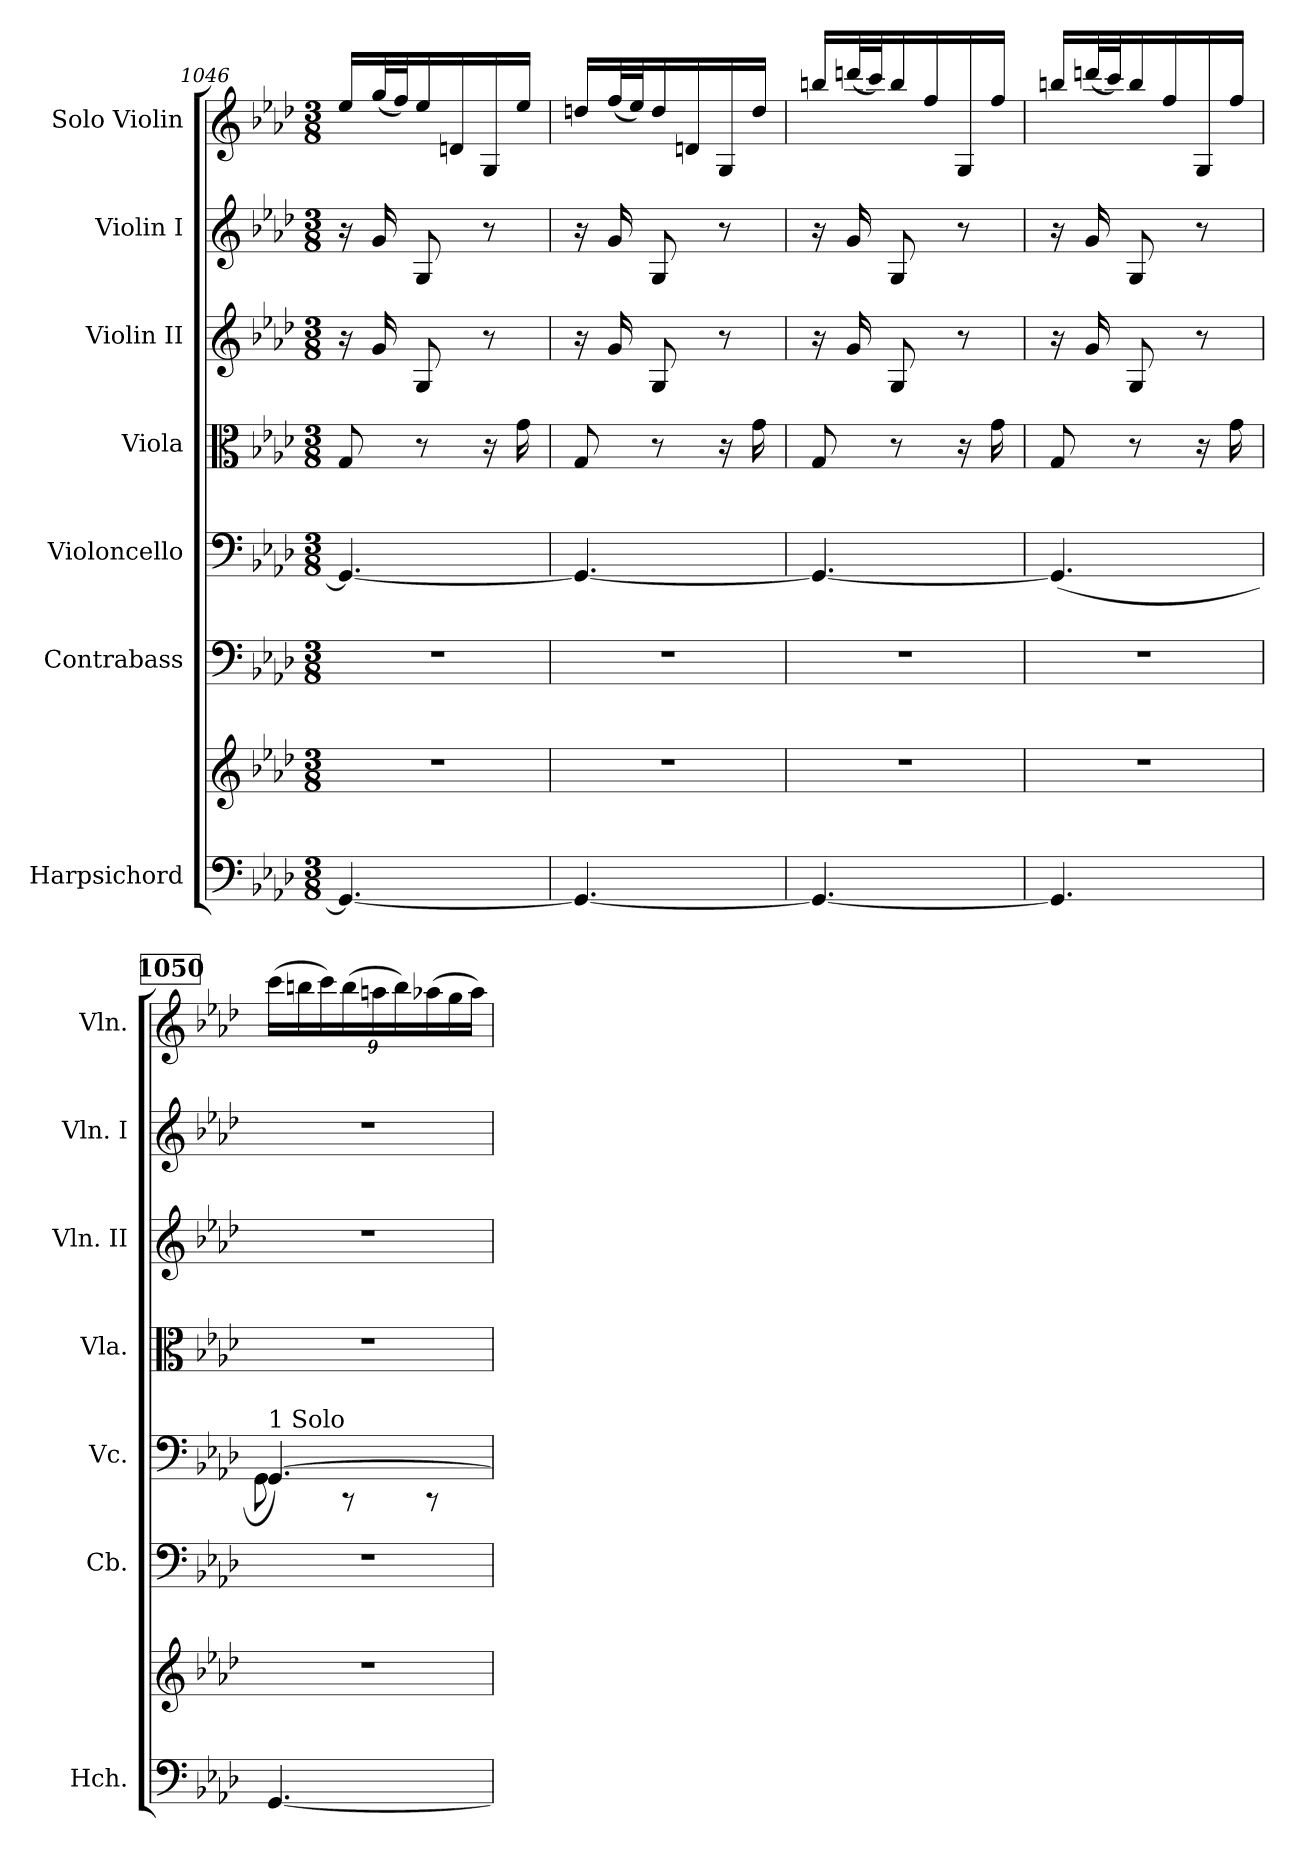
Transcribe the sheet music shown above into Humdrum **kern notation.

**kern	**kern	**kern	**kern	**kern	**kern	**kern	**kern
*part7	*part7	*part6	*part5	*part4	*part3	*part2	*part1
*staff8	*staff7	*staff6	*staff5	*staff4	*staff3	*staff2	*staff1
*I"Harpsichord	*	*I"Contrabass	*I"Violoncello	*I"Viola	*I"Violin II	*I"Violin I	*I"Solo Violin
*I'Hch.	*	*I'Cb.	*I'Vc.	*I'Vla.	*I'Vln. II	*I'Vln. I	*I'Vln.
!!LO:PB:g=z
*clefF4	*clefG2	*clefF4	*clefF4	*clefC3	*clefG2	*clefG2	*clefG2
*	*	*ITrd7c12	*	*	*	*	*
*k[b-e-a-d-]	*k[b-e-a-d-]	*k[b-e-a-d-]	*k[b-e-a-d-]	*k[b-e-a-d-]	*k[b-e-a-d-]	*k[b-e-a-d-]	*k[b-e-a-d-]
*M3/8	*M3/8	*M3/8	*M3/8	*M3/8	*M3/8	*M3/8	*M3/8
=1046	=1046	=1046	=1046	=1046	=1046	=1046	=1046
4.GG/_	4.r	4.r	4.GG/_	8G/	16r	16r	16ee-/LL
.	.	.	.	.	16g/	16g/	(<32gg/L
.	.	.	.	.	.	.	32ff/J)
.	.	.	.	8r	8G/	8G/	16ee-/
.	.	.	.	.	.	.	16dn/
.	.	.	.	16r	8r	8r	16G/
.	.	.	.	16g\	.	.	16ee-/JJ
=1047	=1047	=1047	=1047	=1047	=1047	=1047	=1047
4.GG/_	4.r	4.r	4.GG/_	8G/	16r	16r	16ddn/LL
.	.	.	.	.	16g/	16g/	(<32ff/L
.	.	.	.	.	.	.	32ee-/J)
.	.	.	.	8r	8G/	8G/	16dd/
.	.	.	.	.	.	.	16dn/
.	.	.	.	16r	8r	8r	16G/
.	.	.	.	16g\	.	.	16dd/JJ
=1048	=1048	=1048	=1048	=1048	=1048	=1048	=1048
4.GG/_	4.r	4.r	4.GG/_	8G/	16r	16r	16bbn/LL
.	.	.	.	.	16g/	16g/	(<32dddn/L
.	.	.	.	.	.	.	32ccc/J)
.	.	.	.	8r	8G/	8G/	16bb/
.	.	.	.	.	.	.	16ff/
.	.	.	.	16r	8r	8r	16G/
.	.	.	.	16g\	.	.	16ff/JJ
=1049	=1049	=1049	=1049	=1049	=1049	=1049	=1049
4.GG/]	4.r	4.r	(<4.GG/]	8G/	16r	16r	16bbn/LL
.	.	.	.	.	16g/	16g/	(<32dddn/L
.	.	.	.	.	.	.	32ccc/J)
.	.	.	.	8r	8G/	8G/	16bb/
.	.	.	.	.	.	.	16ff/
.	.	.	.	16r	8r	8r	16G/
.	.	.	.	16g\	.	.	16ff/JJ
!!LO:PB:g=z
!!LO:REH:place=s1:a:B:fs=14:t=1050
=1050	=1050	=1050	=1050	=1050	=1050	=1050	=1050
*	*	*	*^	*	*	*	*
*	*	*	*	*	*	*	*	*Xbrackettup
!	!	!	!LO:TX:a:t=1 Solo	!	!	!	!	!
[4.GG/	4.r	4.r	[4.GG/)	8GG\	4.r	4.r	4.r	(>24ccc\LL
.	.	.	.	.	.	.	.	24bbn\
.	.	.	.	.	.	.	.	24ccc\)
.	.	.	.	8r	.	.	.	(>24bb\
.	.	.	.	.	.	.	.	24aan\
.	.	.	.	.	.	.	.	24bb\)
.	.	.	.	8r	.	.	.	(>24aa-X\
.	.	.	.	.	.	.	.	24gg\
.	.	.	.	.	.	.	.	24aa-\JJ)
*	*	*	*v	*v	*	*	*	*
=	=	=	=	=	=	=	=
*-	*-	*-	*-	*-	*-	*-	*-
